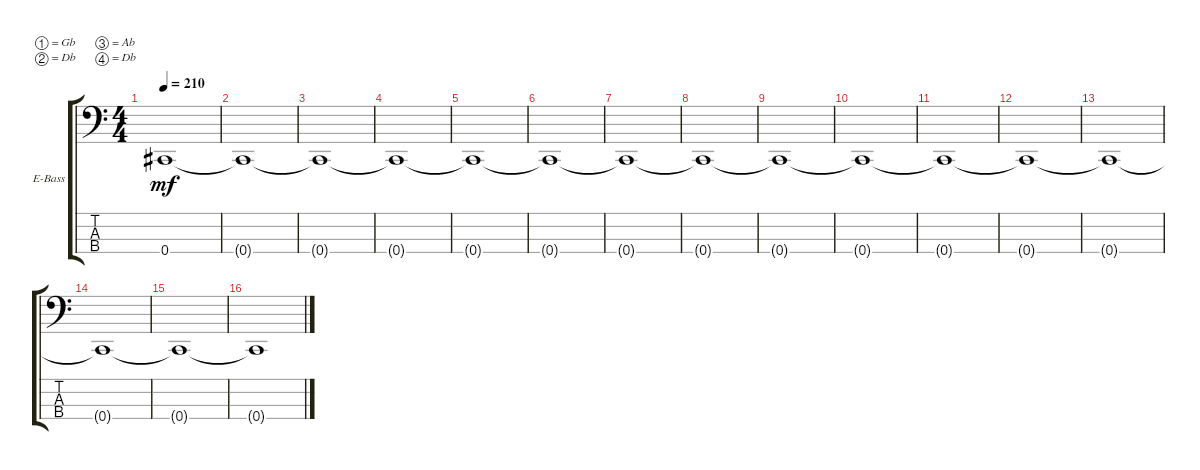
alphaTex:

\defaultSystemsLayout 4
\bracketExtendMode groupsimilarinstruments
\firstSystemTrackNameOrientation horizontal
\otherSystemsTrackNameOrientation horizontal
\track ("Electric Bass" "E-Bass") {instrument electricbassfinger}
\staff {score tabs}
\tuning (Gb2 Db2 Ab1 Db1)
\ts (4 4)
\tempo 210
\clef f4
\ks c
0.4.1{dy mf instrument electricbassfinger} |
0.4{t}.1 |
0.4{t}.1 |
0.4{t}.1 |
0.4{t}.1 |
0.4{t}.1 |
0.4{t}.1 |
0.4{t}.1 |
0.4{t}.1 |
0.4{t}.1 |
0.4{t}.1 |
0.4{t}.1 |
0.4{t}.1 |
0.4{t}.1 |
0.4{t}.1 |
0.4{t}.1
